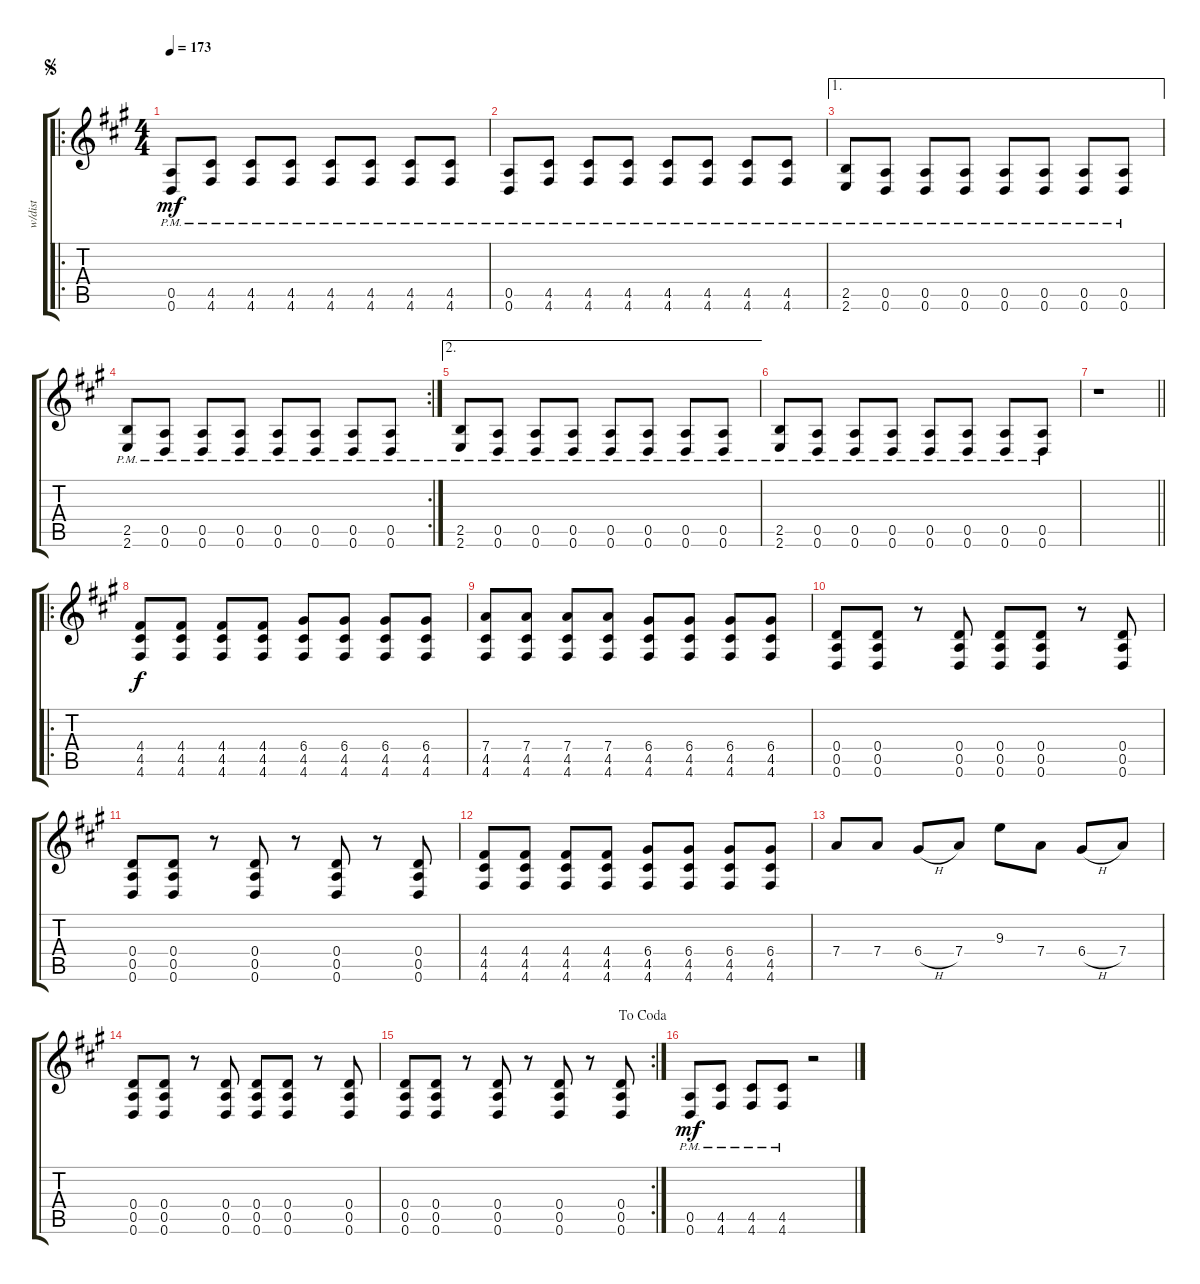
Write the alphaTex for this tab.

\track ("w/dist" "w/dist") {instrument distortionguitar}
\staff {score tabs}
\tuning (E4 B3 G3 D3 A2 D2) {hide}
\ro
\ts (4 4)
\jump segno
\tempo 173
\clef g2
\ks a
(0.5{pm} 0.6{pm}).8{dy mf} (4.5{pm} 4.6{pm}).8 (4.5{pm} 4.6{pm}).8 (4.5{pm} 4.6{pm}).8 (4.5{pm} 4.6{pm}).8 (4.5{pm} 4.6{pm}).8 (4.5{pm} 4.6{pm}).8 (4.5{pm} 4.6{pm}).8 |
(0.5{pm} 0.6{pm}).8 (4.5{pm} 4.6{pm}).8 (4.5{pm} 4.6{pm}).8 (4.5{pm} 4.6{pm}).8 (4.5{pm} 4.6{pm}).8 (4.5{pm} 4.6{pm}).8 (4.5{pm} 4.6{pm}).8 (4.5{pm} 4.6{pm}).8 |
\ae 1
(2.5{pm} 2.6{pm}).8 (0.5{pm} 0.6{pm}).8 (0.5{pm} 0.6{pm}).8 (0.5{pm} 0.6{pm}).8 (0.5{pm} 0.6{pm}).8 (0.5{pm} 0.6{pm}).8 (0.5{pm} 0.6{pm}).8 (0.5{pm} 0.6{pm}).8 |
\rc 2
(2.5{pm} 2.6{pm}).8 (0.5{pm} 0.6{pm}).8 (0.5{pm} 0.6{pm}).8 (0.5{pm} 0.6{pm}).8 (0.5{pm} 0.6{pm}).8 (0.5{pm} 0.6{pm}).8 (0.5{pm} 0.6{pm}).8 (0.5{pm} 0.6{pm}).8 |
\ae 2
(2.5{pm} 2.6{pm}).8 (0.5{pm} 0.6{pm}).8 (0.5{pm} 0.6{pm}).8 (0.5{pm} 0.6{pm}).8 (0.5{pm} 0.6{pm}).8 (0.5{pm} 0.6{pm}).8 (0.5{pm} 0.6{pm}).8 (0.5{pm} 0.6{pm}).8 |
(2.5{pm} 2.6{pm}).8 (0.5{pm} 0.6{pm}).8 (0.5{pm} 0.6{pm}).8 (0.5{pm} 0.6{pm}).8 (0.5{pm} 0.6{pm}).8 (0.5{pm} 0.6{pm}).8 (0.5{pm} 0.6{pm}).8 (0.5{pm} 0.6{pm}).8 |
\barLineRight lightlight
r.1 |
\ro
(4.4 4.5 4.6).8{dy f} (4.4 4.5 4.6).8 (4.4 4.5 4.6).8 (4.4 4.5 4.6).8 (6.4 4.5 4.6).8 (6.4 4.5 4.6).8 (6.4 4.5 4.6).8 (6.4 4.5 4.6).8 |
(7.4 4.5 4.6).8 (7.4 4.5 4.6).8 (7.4 4.5 4.6).8 (7.4 4.5 4.6).8 (6.4 4.5 4.6).8 (6.4 4.5 4.6).8 (6.4 4.5 4.6).8 (6.4 4.5 4.6).8 |
(0.4 0.5 0.6).8 (0.4 0.5 0.6).8 r.8 (0.4 0.5 0.6).8 (0.4 0.5 0.6).8 (0.4 0.5 0.6).8 r.8 (0.4 0.5 0.6).8 |
(0.4 0.5 0.6).8 (0.4 0.5 0.6).8 r.8 (0.4 0.5 0.6).8 r.8 (0.4 0.5 0.6).8 r.8 (0.4 0.5 0.6).8 |
(4.4 4.5 4.6).8 (4.4 4.5 4.6).8 (4.4 4.5 4.6).8 (4.4 4.5 4.6).8 (6.4 4.5 4.6).8 (6.4 4.5 4.6).8 (6.4 4.5 4.6).8 (6.4 4.5 4.6).8 |
7.4.8 7.4.8 6.4{h}.8 7.4.8 9.3.8 7.4.8 6.4{h}.8 7.4.8 |
(0.4 0.5 0.6).8 (0.4 0.5 0.6).8 r.8 (0.4 0.5 0.6).8 (0.4 0.5 0.6).8 (0.4 0.5 0.6).8 r.8 (0.4 0.5 0.6).8 |
\rc 2
\jump dacoda
(0.4 0.5 0.6).8 (0.4 0.5 0.6).8 r.8 (0.4 0.5 0.6).8 r.8 (0.4 0.5 0.6).8 r.8 (0.4 0.5 0.6).8 |
(0.5{pm} 0.6{pm}).8{dy mf} (4.5{pm} 4.6{pm}).8 (4.5{pm} 4.6{pm}).8 (4.5{pm} 4.6{pm}).8 r.2
